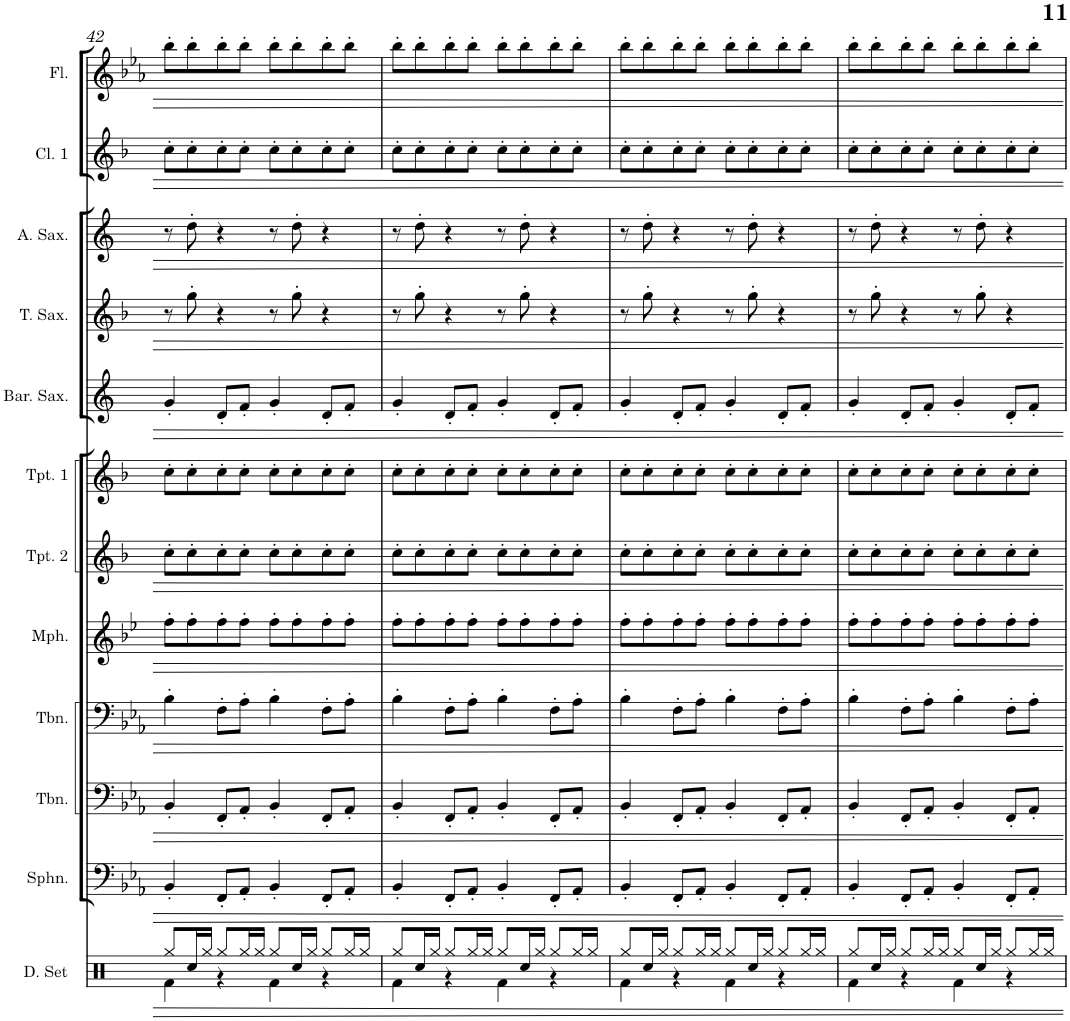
**kern	**kern	**kern	**kern	**kern	**kern	**kern	**kern	**kern	**kern	**kern	**kern
*part12	*part11	*part10	*part9	*part8	*part7	*part6	*part5	*part4	*part3	*part2	*part1
*staff12	*staff11	*staff10	*staff9	*staff8	*staff7	*staff6	*staff5	*staff4	*staff3	*staff2	*staff1
*I"Drumset	*I"Sousaphone	*I"Trombone	*I"Trombone	*I"Mellophone	*I"Trumpet 2	*I"Trumpet 1	*I"Baritone Sax	*I"Tenor Sax	*I"Alto Sax	*I"Clarinet 1	*I"Flute
*I'D. Set	*I'Sphn.	*I'Tbn.	*I'Tbn.	*I'Mph.	*I'Tpt. 2	*I'Tpt. 1	*I'Bar. Sax.	*I'T. Sax.	*I'A. Sax.	*I'Cl. 1	*I'Fl.
!!LO:PB:g=z
*clefX	*clefF4	*clefF4	*clefF4	*clefG2	*clefG2	*clefG2	*clefG2	*clefG2	*clefG2	*clefG2	*clefG2
*	*	*	*	*Trd4c7	*Trd1c2	*Trd1c2	*Trd12c21	*Trd8c14	*Trd5c9	*Trd1c2	*
*k[]	*k[b-e-a-]	*k[b-e-a-]	*k[b-e-a-]	*k[b-e-]	*k[b-]	*k[b-]	*k[]	*k[b-]	*k[]	*k[b-]	*k[b-e-a-]
*M4/4	*M4/4	*M4/4	*M4/4	*M4/4	*M4/4	*M4/4	*M4/4	*M4/4	*M4/4	*M4/4	*M4/4
=42	=42	=42	=42	=42	=42	=42	=42	=42	=42	=42	=42
*^	*	*	*	*	*	*	*	*	*	*	*
8Rgg/L	4Rf\	4BB-'/	4BB-'/	4B-'\	8ff'\L	8cc'\L	8cc'\L	4g'/	8r	8r	8cc'\L	8bb-'\L
16Rcc/L	.	.	.	.	8ff'\	8cc'\	8cc'\	.	8gg'\	8dd'\	8cc'\	8bb-'\
16Rgg/JJ	.	.	.	.	.	.	.	.	.	.	.	.
8Rgg/L	4r	8FF'/L	8FF'/L	8F'\L	8ff'\	8cc'\	8cc'\	8d'/L	4r	4r	8cc'\	8bb-'\
16Rgg/L	.	8AA-'/J	8AA-'/J	8A-'\J	8ff'\J	8cc'\J	8cc'\J	8f'/J	.	.	8cc'\J	8bb-'\J
16Rgg/JJ	.	.	.	.	.	.	.	.	.	.	.	.
8Rgg/L	4Rf\	4BB-'/	4BB-'/	4B-'\	8ff'\L	8cc'\L	8cc'\L	4g'/	8r	8r	8cc'\L	8bb-'\L
16Rcc/L	.	.	.	.	8ff'\	8cc'\	8cc'\	.	8gg'\	8dd'\	8cc'\	8bb-'\
16Rgg/JJ	.	.	.	.	.	.	.	.	.	.	.	.
8Rgg/L	4r	8FF'/L	8FF'/L	8F'\L	8ff'\	8cc'\	8cc'\	8d'/L	4r	4r	8cc'\	8bb-'\
16Rgg/L	.	8AA-'/J	8AA-'/J	8A-'\J	8ff'\J	8cc'\J	8cc'\J	8f'/J	.	.	8cc'\J	8bb-'\J
16Rgg/JJ	.	.	.	.	.	.	.	.	.	.	.	.
=43	=43	=43	=43	=43	=43	=43	=43	=43	=43	=43	=43	=43
8Rgg/L	4Rf\	4BB-'/	4BB-'/	4B-'\	8ff'\L	8cc'\L	8cc'\L	4g'/	8r	8r	8cc'\L	8bb-'\L
16Rcc/L	.	.	.	.	8ff'\	8cc'\	8cc'\	.	8gg'\	8dd'\	8cc'\	8bb-'\
16Rgg/JJ	.	.	.	.	.	.	.	.	.	.	.	.
8Rgg/L	4r	8FF'/L	8FF'/L	8F'\L	8ff'\	8cc'\	8cc'\	8d'/L	4r	4r	8cc'\	8bb-'\
16Rgg/L	.	8AA-'/J	8AA-'/J	8A-'\J	8ff'\J	8cc'\J	8cc'\J	8f'/J	.	.	8cc'\J	8bb-'\J
16Rgg/JJ	.	.	.	.	.	.	.	.	.	.	.	.
8Rgg/L	4Rf\	4BB-'/	4BB-'/	4B-'\	8ff'\L	8cc'\L	8cc'\L	4g'/	8r	8r	8cc'\L	8bb-'\L
16Rcc/L	.	.	.	.	8ff'\	8cc'\	8cc'\	.	8gg'\	8dd'\	8cc'\	8bb-'\
16Rgg/JJ	.	.	.	.	.	.	.	.	.	.	.	.
8Rgg/L	4r	8FF'/L	8FF'/L	8F'\L	8ff'\	8cc'\	8cc'\	8d'/L	4r	4r	8cc'\	8bb-'\
16Rgg/L	.	8AA-'/J	8AA-'/J	8A-'\J	8ff'\J	8cc'\J	8cc'\J	8f'/J	.	.	8cc'\J	8bb-'\J
16Rgg/JJ	.	.	.	.	.	.	.	.	.	.	.	.
=44	=44	=44	=44	=44	=44	=44	=44	=44	=44	=44	=44	=44
8Rgg/L	4Rf\	4BB-'/	4BB-'/	4B-'\	8ff'\L	8cc'\L	8cc'\L	4g'/	8r	8r	8cc'\L	8bb-'\L
16Rcc/L	.	.	.	.	8ff'\	8cc'\	8cc'\	.	8gg'\	8dd'\	8cc'\	8bb-'\
16Rgg/JJ	.	.	.	.	.	.	.	.	.	.	.	.
8Rgg/L	4r	8FF'/L	8FF'/L	8F'\L	8ff'\	8cc'\	8cc'\	8d'/L	4r	4r	8cc'\	8bb-'\
16Rgg/L	.	8AA-'/J	8AA-'/J	8A-'\J	8ff'\J	8cc'\J	8cc'\J	8f'/J	.	.	8cc'\J	8bb-'\J
16Rgg/JJ	.	.	.	.	.	.	.	.	.	.	.	.
8Rgg/L	4Rf\	4BB-'/	4BB-'/	4B-'\	8ff'\L	8cc'\L	8cc'\L	4g'/	8r	8r	8cc'\L	8bb-'\L
16Rcc/L	.	.	.	.	8ff'\	8cc'\	8cc'\	.	8gg'\	8dd'\	8cc'\	8bb-'\
16Rgg/JJ	.	.	.	.	.	.	.	.	.	.	.	.
8Rgg/L	4r	8FF'/L	8FF'/L	8F'\L	8ff'\	8cc'\	8cc'\	8d'/L	4r	4r	8cc'\	8bb-'\
16Rgg/L	.	8AA-'/J	8AA-'/J	8A-'\J	8ff'\J	8cc'\J	8cc'\J	8f'/J	.	.	8cc'\J	8bb-'\J
16Rgg/JJ	.	.	.	.	.	.	.	.	.	.	.	.
=45	=45	=45	=45	=45	=45	=45	=45	=45	=45	=45	=45	=45
8Rgg/L	4Rf\	4BB-'/	4BB-'/	4B-'\	8ff'\L	8cc'\L	8cc'\L	4g'/	8r	8r	8cc'\L	8bb-'\L
16Rcc/L	.	.	.	.	8ff'\	8cc'\	8cc'\	.	8gg'\	8dd'\	8cc'\	8bb-'\
16Rgg/JJ	.	.	.	.	.	.	.	.	.	.	.	.
8Rgg/L	4r	8FF'/L	8FF'/L	8F'\L	8ff'\	8cc'\	8cc'\	8d'/L	4r	4r	8cc'\	8bb-'\
16Rgg/L	.	8AA-'/J	8AA-'/J	8A-'\J	8ff'\J	8cc'\J	8cc'\J	8f'/J	.	.	8cc'\J	8bb-'\J
16Rgg/JJ	.	.	.	.	.	.	.	.	.	.	.	.
8Rgg/L	4Rf\	4BB-'/	4BB-'/	4B-'\	8ff'\L	8cc'\L	8cc'\L	4g'/	8r	8r	8cc'\L	8bb-'\L
16Rcc/L	.	.	.	.	8ff'\	8cc'\	8cc'\	.	8gg'\	8dd'\	8cc'\	8bb-'\
16Rgg/JJ	.	.	.	.	.	.	.	.	.	.	.	.
8Rgg/L	4r	8FF'/L	8FF'/L	8F'\L	8ff'\	8cc'\	8cc'\	8d'/L	4r	4r	8cc'\	8bb-'\
16Rgg/L	.	8AA-'/J	8AA-'/J	8A-'\J	8ff'\J	8cc'\J	8cc'\J	8f'/J	.	.	8cc'\J	8bb-'\J
16Rgg/JJ	.	.	.	.	.	.	.	.	.	.	.	.
*v	*v	*	*	*	*	*	*	*	*	*	*	*
=	=	=	=	=	=	=	=	=	=	=	=
*-	*-	*-	*-	*-	*-	*-	*-	*-	*-	*-	*-
